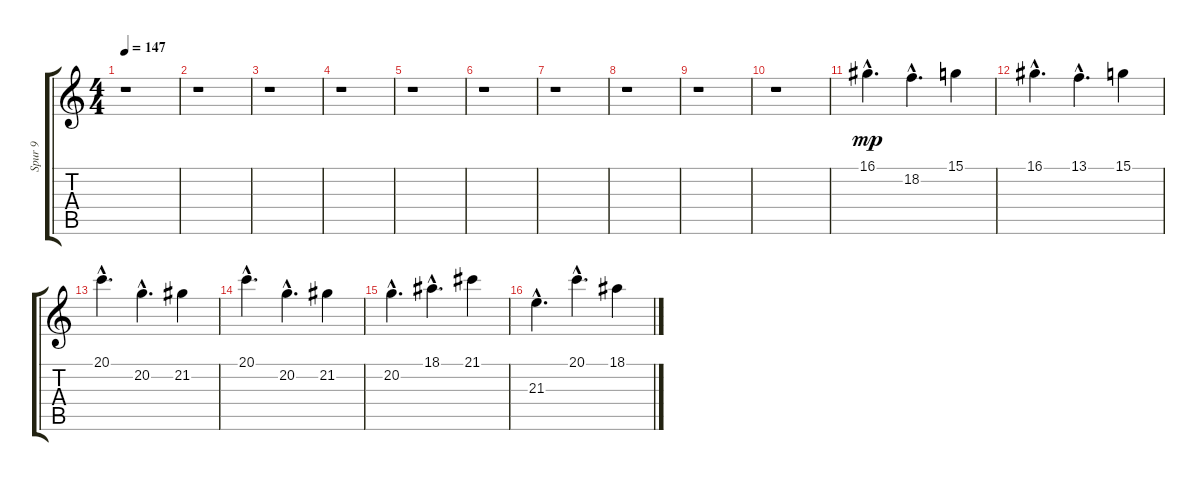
\track ("Spur 9" "Spur 9") {instrument frenchhorn}
\staff {score tabs}
\tuning (E4 B3 G3 D3 A2 E2) {hide}
\ts (4 4)
\tempo 147
\clef g2
\ks c
r.1{dy mp} |
r.1 |
r.1 |
r.1 |
r.1 |
r.1 |
r.1 |
r.1 |
r.1 |
r.1 |
16.1{hac}.4{d} 18.2{hac}.4{d} 15.1.4 |
16.1{hac}.4{d} 13.1{hac}.4{d} 15.1.4 |
20.1{hac}.4{d} 20.2{hac}.4{d} 21.2.4 |
20.1{hac}.4{d} 20.2{hac}.4{d} 21.2.4 |
20.2{hac}.4{d} 18.1{hac}.4{d} 21.1.4 |
21.3{hac}.4{d} 20.1{hac}.4{d} 18.1.4
